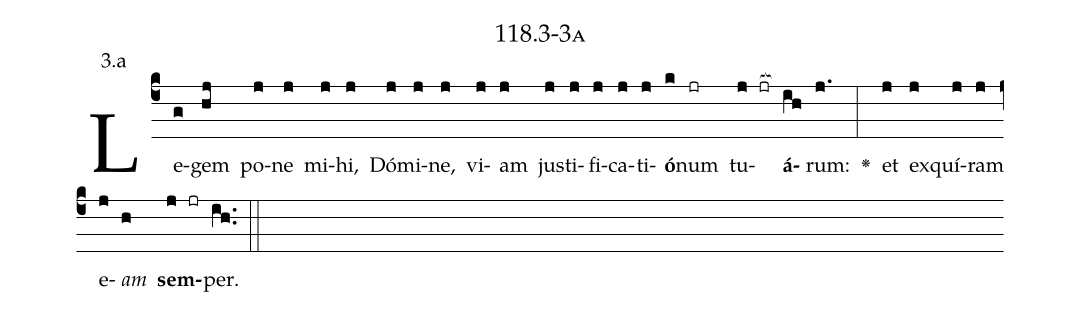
name: 118.3-3a;
annotation: 3.a;
%%
(c4)Le(g)gem(hj) po(j)ne(j) mi(j)hi,(j) Dó(j)mi(j)ne,(j) vi(j)am(j) jus(j)ti(j)fi(j)ca(j)ti(j)<b>ó</b>(k)num(jr) tu(j jr[ocb:1{])<b>á</b>(ih[ocb:0}])rum:(j.) <v>\greheightstar</v>(:) et(j) ex(j)quí(j)ram(j) e(j)<i>am</i>(h) <b>sem</b>(j jr)per.(ih..) (::)


%E(j) u(j) o(j) u(h) a(j) e.(ih..) (::)
